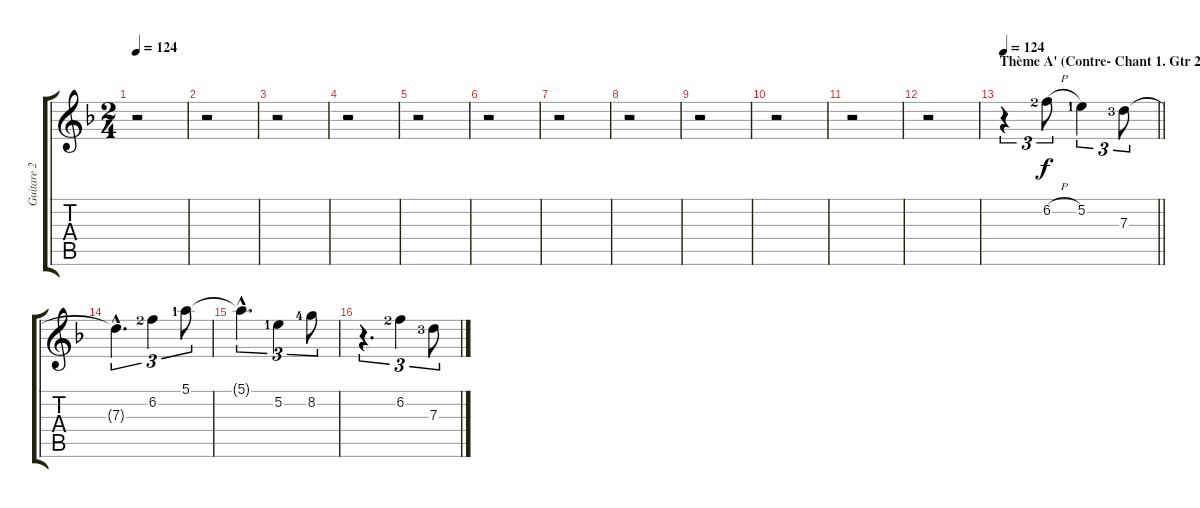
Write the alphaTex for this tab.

\track ("Guitare 2" "Guitare 2") {instrument acousticguitarnylon}
\staff {score tabs}
\tuning (E4 B3 G3 D3 A2 E2) {hide}
\ts (2 4)
\tempo 124
\clef g2
\ks dminor
r.2{dy f} |
r.2 |
r.2 |
r.2 |
r.2 |
r.2 |
r.2 |
r.2 |
r.2 |
r.2 |
r.2 |
r.2 |
\section ("" "Thème A' (Contre- Chant 1. Gtr 2 )")
\tempo 124
\barLineRight lightlight
r.4{tu (3 2) volume 12 balance 5 instrument acousticguitarnylon} 6.2{h lf 3}.8{tu (3 2)} 5.2{lf 2}.4{tu (3 2)} 7.3{lf 4}.8{tu (3 2)} |
7.3{hac t}.4{d tu (3 2)} 6.2{lf 3}.4{tu (3 2)} 5.1{lf 2}.8{tu (3 2)} |
5.1{hac t}.4{d tu (3 2)} 5.2{lf 2}.4{tu (3 2)} 8.2{lf 5}.8{tu (3 2)} |
r.4{d tu (3 2)} 6.2{lf 3}.4{tu (3 2)} 7.3{lf 4}.8{tu (3 2)}
